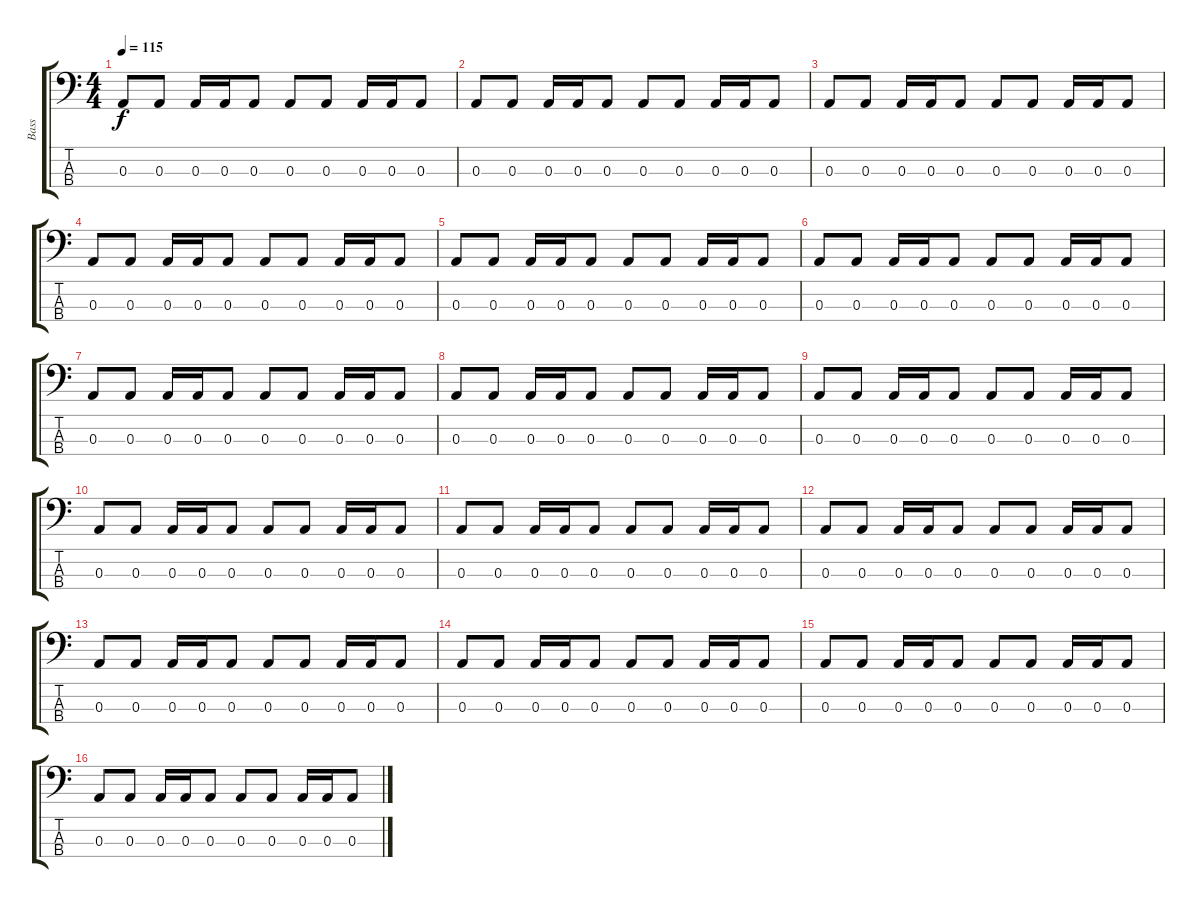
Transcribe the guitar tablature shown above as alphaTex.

\track ("Bass" "Bass") {instrument electricbasspick}
\staff {score tabs}
\tuning (G2 D2 A1 E1) {hide}
\ts (4 4)
\tempo 115
\clef f4
\ks c
0.3.8{dy f} 0.3.8 0.3.16 0.3.16 0.3.8 0.3.8 0.3.8 0.3.16 0.3.16 0.3.8 |
\section ("" "")
0.3.8 0.3.8 0.3.16 0.3.16 0.3.8 0.3.8 0.3.8 0.3.16 0.3.16 0.3.8 |
0.3.8 0.3.8 0.3.16 0.3.16 0.3.8 0.3.8 0.3.8 0.3.16 0.3.16 0.3.8 |
0.3.8 0.3.8 0.3.16 0.3.16 0.3.8 0.3.8 0.3.8 0.3.16 0.3.16 0.3.8 |
0.3.8 0.3.8 0.3.16 0.3.16 0.3.8 0.3.8 0.3.8 0.3.16 0.3.16 0.3.8 |
0.3.8 0.3.8 0.3.16 0.3.16 0.3.8 0.3.8 0.3.8 0.3.16 0.3.16 0.3.8 |
0.3.8 0.3.8 0.3.16 0.3.16 0.3.8 0.3.8 0.3.8 0.3.16 0.3.16 0.3.8 |
0.3.8 0.3.8 0.3.16 0.3.16 0.3.8 0.3.8 0.3.8 0.3.16 0.3.16 0.3.8 |
0.3.8 0.3.8 0.3.16 0.3.16 0.3.8 0.3.8 0.3.8 0.3.16 0.3.16 0.3.8 |
0.3.8 0.3.8 0.3.16 0.3.16 0.3.8 0.3.8 0.3.8 0.3.16 0.3.16 0.3.8 |
0.3.8 0.3.8 0.3.16 0.3.16 0.3.8 0.3.8 0.3.8 0.3.16 0.3.16 0.3.8 |
0.3.8 0.3.8 0.3.16 0.3.16 0.3.8 0.3.8 0.3.8 0.3.16 0.3.16 0.3.8 |
0.3.8 0.3.8 0.3.16 0.3.16 0.3.8 0.3.8 0.3.8 0.3.16 0.3.16 0.3.8 |
0.3.8 0.3.8 0.3.16 0.3.16 0.3.8 0.3.8 0.3.8 0.3.16 0.3.16 0.3.8 |
0.3.8 0.3.8 0.3.16 0.3.16 0.3.8 0.3.8 0.3.8 0.3.16 0.3.16 0.3.8 |
0.3.8 0.3.8 0.3.16 0.3.16 0.3.8 0.3.8 0.3.8 0.3.16 0.3.16 0.3.8
